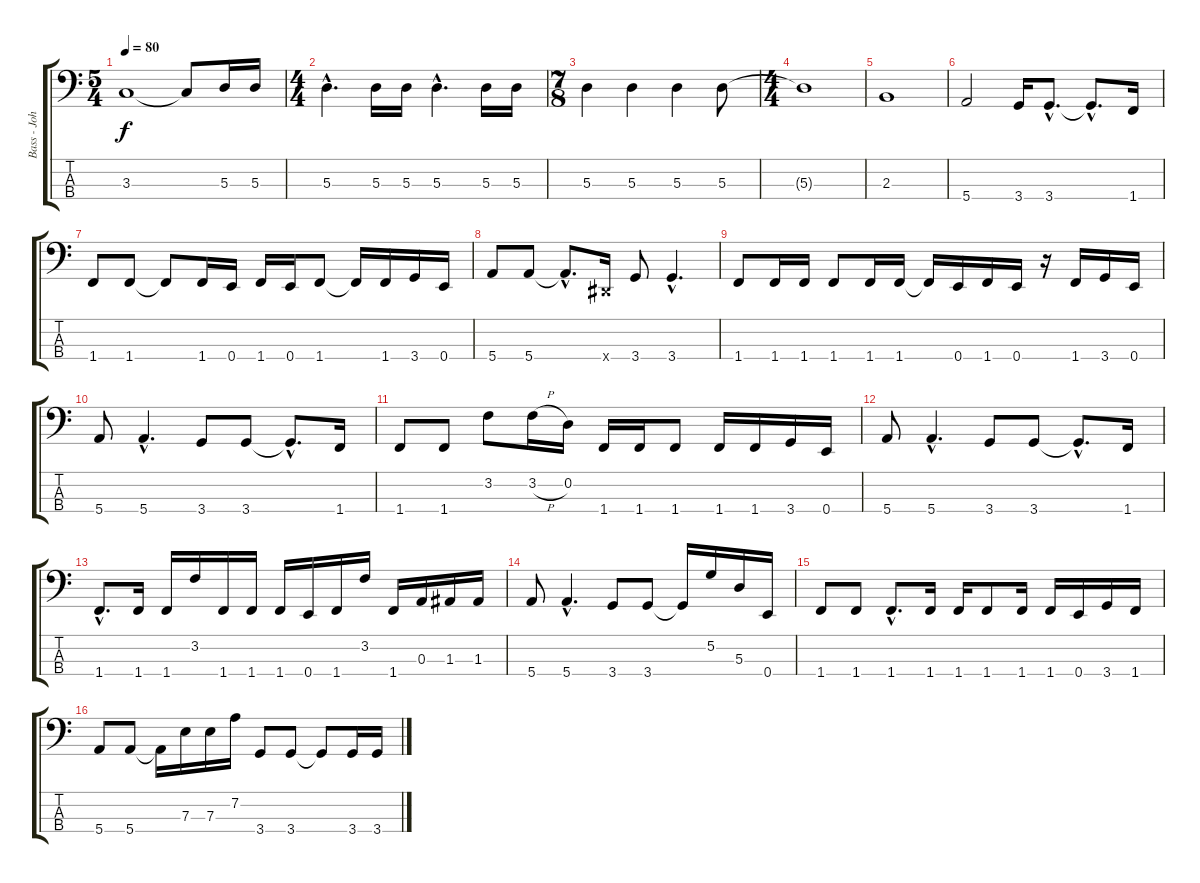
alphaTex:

\track ("Bass - John Paul Jones" "Bass - Joh") {instrument fretlessbass}
\staff {score tabs}
\tuning (G2 D2 A1 E1) {hide}
\ts (5 4)
\tempo 80
\clef f4
\ks c
3.3.1{dy f} 3.3{t}.8 5.3.16 5.3.16 |
\ts (4 4)
5.3{hac}.4{d} 5.3.16 5.3.16 5.3{hac}.4{d} 5.3.16 5.3.16 |
\ts (7 8)
5.3.4 5.3.4 5.3.4 5.3.8 |
\ts (4 4)
5.3{t}.1 |
2.3.1 |
5.4.2 3.4.16 3.4{hac}.8{d} 3.4{hac t}.8{d} 1.4.16 |
1.4.8 1.4.8 1.4{t}.8 1.4.16 0.4.16 1.4.16 0.4.16 1.4.8 1.4{t}.16 1.4.16 3.4.16 0.4.16 |
5.4.8 5.4.8 5.4{hac t}.8{d} -1.4{x}.16 3.4.8 3.4{hac}.4{d} |
1.4.8 1.4.16 1.4.16 1.4.8 1.4.16 1.4.16 1.4{t}.16 0.4.16 1.4.16 0.4.16 r.16 1.4.16 3.4.16 0.4.16 |
5.4.8 5.4{hac}.4{d} 3.4.8 3.4.8 3.4{hac t}.8{d} 1.4.16 |
1.4.8 1.4.8 3.2.8 3.2{h}.16 0.2.16 1.4.16 1.4.16 1.4.8 1.4.16 1.4.16 3.4.16 0.4.16 |
5.4.8 5.4{hac}.4{d} 3.4.8 3.4.8 3.4{hac t}.8{d} 1.4.16 |
1.4{hac}.8{d} 1.4.16 1.4.16 3.2.16 1.4.16 1.4.16 1.4.16 0.4.16 1.4.16 3.2.16 1.4.16 0.3.16 1.3.16 1.3.16 |
5.4.8 5.4{hac}.4{d} 3.4.8 3.4.8 3.4{t}.16 5.2.16 5.3.16 0.4.16 |
1.4.8 1.4.8 1.4{hac}.8{d} 1.4.16 1.4.16 1.4.8 1.4.16 1.4.16 0.4.16 3.4.16 1.4.16 |
5.4.8 5.4.8 5.4{t}.16 7.3.16 7.3.16 7.2.16 3.4.8 3.4.8 3.4{t}.8 3.4.16 3.4.16
